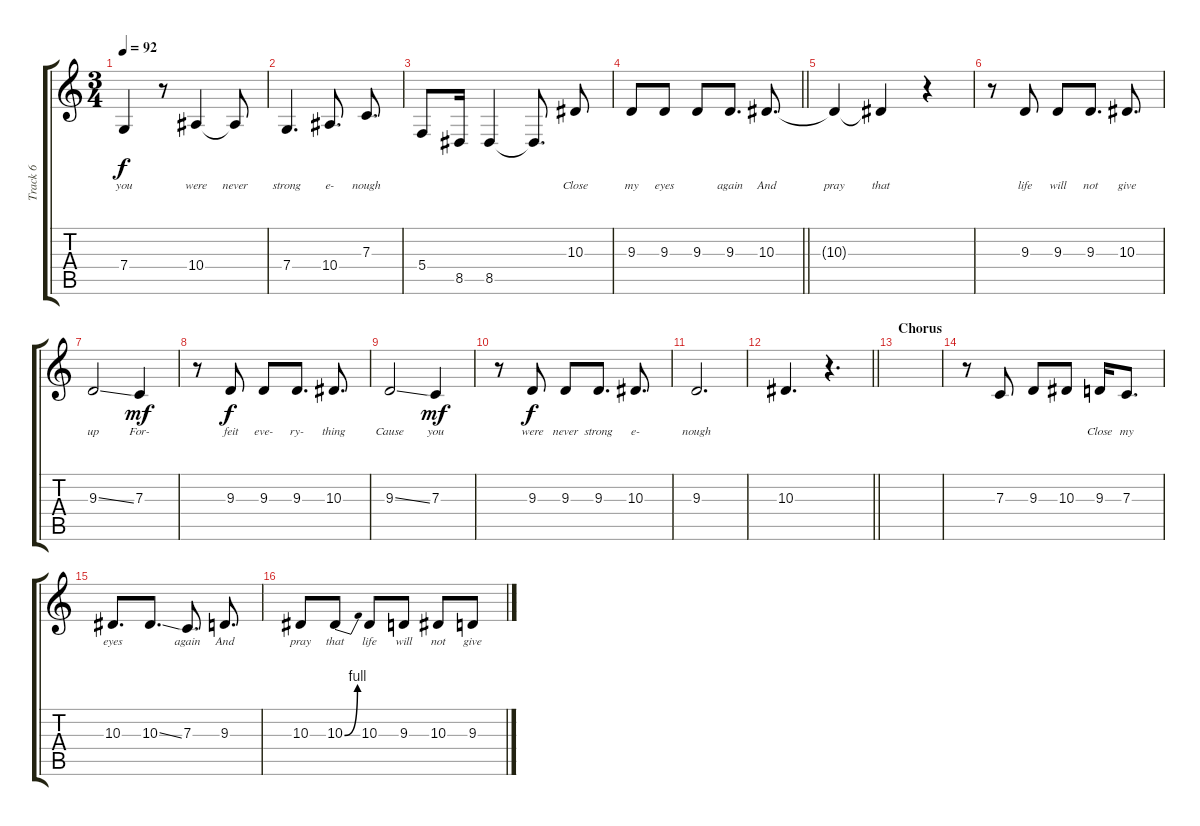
\track ("Track 6" "Track 6") {instrument clarinet}
\staff {score tabs}
\tuning (D4 A3 F3 C3 G2 C2) {hide}
\ts (3 4)
\tempo 92
\clef g2
\ks c
7.4{t}.4{lyrics (0 "you") lyrics (1 "") lyrics (2 "") lyrics (3 "") lyrics (4 "") dy f} r.8 10.4.4{lyrics (0 "were") lyrics (1 "") lyrics (2 "") lyrics (3 "") lyrics (4 "")} 10.4{t}.8{lyrics (0 "never") lyrics (1 "") lyrics (2 "") lyrics (3 "") lyrics (4 "")} |
7.4.4{d lyrics (0 "strong") lyrics (1 "") lyrics (2 "") lyrics (3 "") lyrics (4 "")} 10.4.8{d lyrics (0 "e-") lyrics (1 "") lyrics (2 "") lyrics (3 "") lyrics (4 "")} 7.3.8{d lyrics (0 "nough") lyrics (1 "") lyrics (2 "") lyrics (3 "") lyrics (4 "")} |
5.4.8{lyrics (0 "") lyrics (1 "") lyrics (2 "") lyrics (3 "") lyrics (4 "")} 8.5.16{lyrics (0 "") lyrics (1 "") lyrics (2 "") lyrics (3 "") lyrics (4 "")} 8.5.4{lyrics (0 "") lyrics (1 "") lyrics (2 "") lyrics (3 "") lyrics (4 "")} 8.5{t}.8{d lyrics (0 "") lyrics (1 "") lyrics (2 "") lyrics (3 "") lyrics (4 "")} 10.3.8{lyrics (0 "Close") lyrics (1 "") lyrics (2 "") lyrics (3 "") lyrics (4 "")} |
\barLineRight lightlight
9.3.8{lyrics (0 "my") lyrics (1 "") lyrics (2 "") lyrics (3 "") lyrics (4 "")} 9.3.8{lyrics (0 "eyes") lyrics (1 "") lyrics (2 "") lyrics (3 "") lyrics (4 "")} 9.3.8{lyrics (0 "") lyrics (1 "") lyrics (2 "") lyrics (3 "") lyrics (4 "")} 9.3.8{d lyrics (0 "again") lyrics (1 "") lyrics (2 "") lyrics (3 "") lyrics (4 "")} 10.3.8{d lyrics (0 "And") lyrics (1 "") lyrics (2 "") lyrics (3 "") lyrics (4 "")} |
10.3{t}.4{lyrics (0 "pray") lyrics (1 "") lyrics (2 "") lyrics (3 "") lyrics (4 "")} 10.3{t}.4{lyrics (0 "that") lyrics (1 "") lyrics (2 "") lyrics (3 "") lyrics (4 "")} r.4 |
r.8 9.3.8{lyrics (0 "life") lyrics (1 "") lyrics (2 "") lyrics (3 "") lyrics (4 "")} 9.3.8{lyrics (0 "will") lyrics (1 "") lyrics (2 "") lyrics (3 "") lyrics (4 "")} 9.3.8{d lyrics (0 "not") lyrics (1 "") lyrics (2 "") lyrics (3 "") lyrics (4 "")} 10.3.8{d lyrics (0 "give") lyrics (1 "") lyrics (2 "") lyrics (3 "") lyrics (4 "")} |
9.3{ss}.2{lyrics (0 "up") lyrics (1 "") lyrics (2 "") lyrics (3 "") lyrics (4 "")} 7.3.4{lyrics (0 "For-") lyrics (1 "") lyrics (2 "") lyrics (3 "") lyrics (4 "") dy mf} |
r.8 9.3.8{lyrics (0 "feit") lyrics (1 "") lyrics (2 "") lyrics (3 "") lyrics (4 "") dy f} 9.3.8{lyrics (0 "eve-") lyrics (1 "") lyrics (2 "") lyrics (3 "") lyrics (4 "")} 9.3.8{d lyrics (0 "ry-") lyrics (1 "") lyrics (2 "") lyrics (3 "") lyrics (4 "")} 10.3.8{d lyrics (0 "thing") lyrics (1 "") lyrics (2 "") lyrics (3 "") lyrics (4 "")} |
9.3{ss}.2{lyrics (0 "Cause") lyrics (1 "") lyrics (2 "") lyrics (3 "") lyrics (4 "")} 7.3.4{lyrics (0 "you") lyrics (1 "") lyrics (2 "") lyrics (3 "") lyrics (4 "") dy mf} |
r.8 9.3.8{lyrics (0 "were") lyrics (1 "") lyrics (2 "") lyrics (3 "") lyrics (4 "") dy f} 9.3.8{lyrics (0 "never") lyrics (1 "") lyrics (2 "") lyrics (3 "") lyrics (4 "")} 9.3.8{d lyrics (0 "strong") lyrics (1 "") lyrics (2 "") lyrics (3 "") lyrics (4 "")} 10.3.8{d lyrics (0 "e-") lyrics (1 "") lyrics (2 "") lyrics (3 "") lyrics (4 "")} |
9.3.2{d lyrics (0 "nough") lyrics (1 "") lyrics (2 "") lyrics (3 "") lyrics (4 "")} |
\barLineRight lightlight
10.3.4{d lyrics (0 "") lyrics (1 "") lyrics (2 "") lyrics (3 "") lyrics (4 "")} r.4{d} |
\section ("" "Chorus")
|
r.8 7.3.8{lyrics (0 "") lyrics (1 "") lyrics (2 "") lyrics (3 "") lyrics (4 "")} 9.3.8{lyrics (0 "") lyrics (1 "") lyrics (2 "") lyrics (3 "") lyrics (4 "")} 10.3.8{lyrics (0 "") lyrics (1 "") lyrics (2 "") lyrics (3 "") lyrics (4 "")} 9.3.16{lyrics (0 "Close") lyrics (1 "") lyrics (2 "") lyrics (3 "") lyrics (4 "")} 7.3.8{d lyrics (0 "my") lyrics (1 "") lyrics (2 "") lyrics (3 "") lyrics (4 "")} |
10.3.8{d lyrics (0 "eyes") lyrics (1 "") lyrics (2 "") lyrics (3 "") lyrics (4 "")} 10.3{ss}.8{d lyrics (0 "") lyrics (1 "") lyrics (2 "") lyrics (3 "") lyrics (4 "")} 7.3.8{d lyrics (0 "again") lyrics (1 "") lyrics (2 "") lyrics (3 "") lyrics (4 "")} 9.3.8{d lyrics (0 "And") lyrics (1 "") lyrics (2 "") lyrics (3 "") lyrics (4 "")} |
10.3.8{lyrics (0 "pray") lyrics (1 "") lyrics (2 "") lyrics (3 "") lyrics (4 "")} 10.3{be (bend 0 0 60 4)}.8{lyrics (0 "that") lyrics (1 "") lyrics (2 "") lyrics (3 "") lyrics (4 "")} 10.3.8{lyrics (0 "life") lyrics (1 "") lyrics (2 "") lyrics (3 "") lyrics (4 "")} 9.3.8{lyrics (0 "will") lyrics (1 "") lyrics (2 "") lyrics (3 "") lyrics (4 "")} 10.3.8{lyrics (0 "not") lyrics (1 "") lyrics (2 "") lyrics (3 "") lyrics (4 "")} 9.3.8{lyrics (0 "give") lyrics (1 "") lyrics (2 "") lyrics (3 "") lyrics (4 "")}
